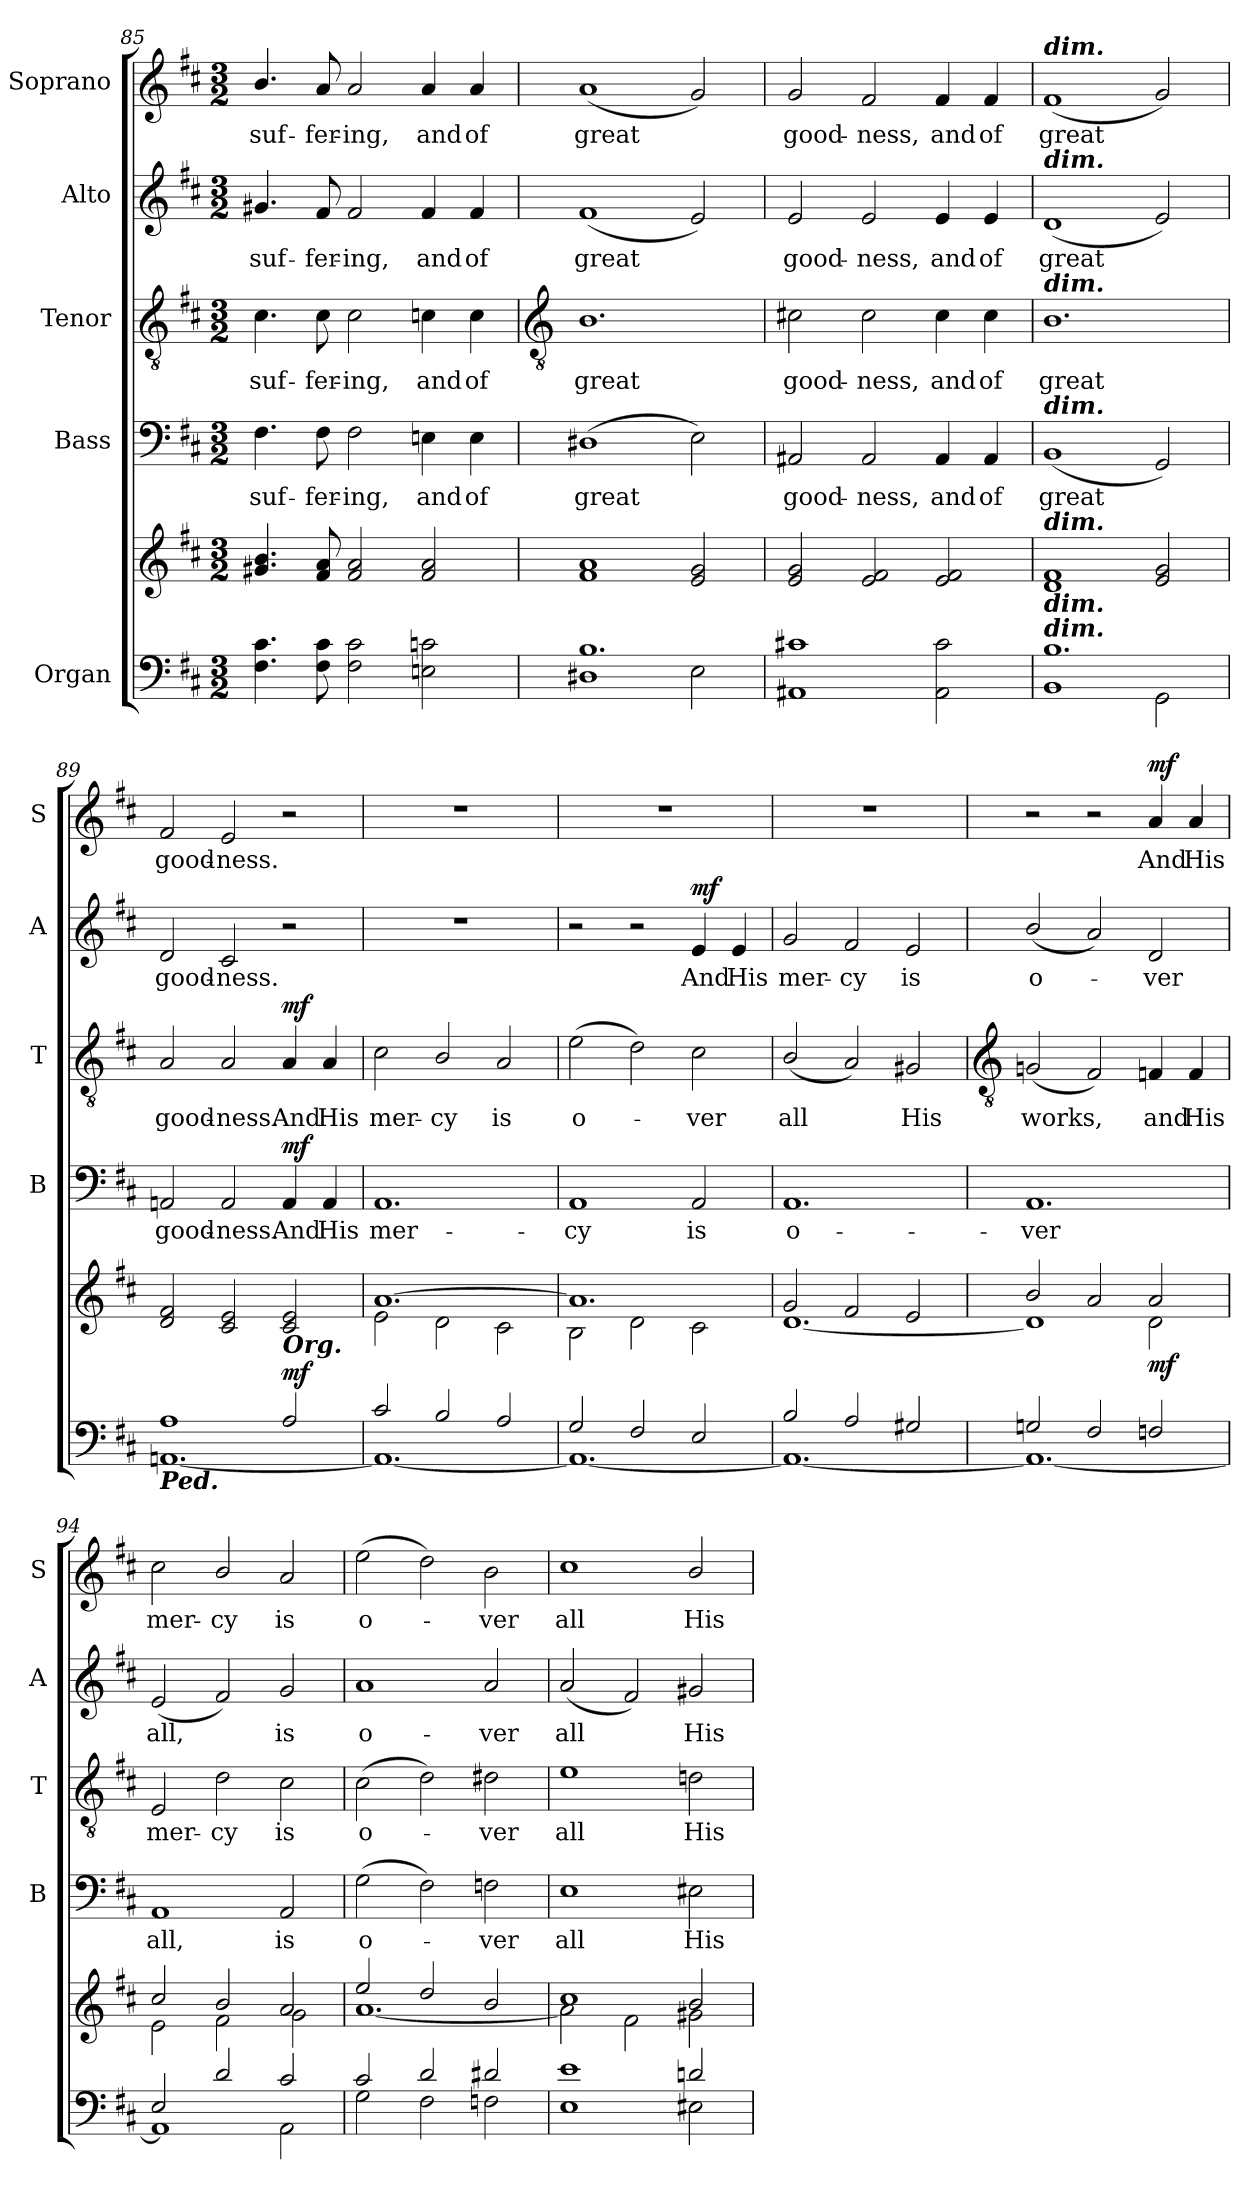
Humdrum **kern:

**kern	**kern	**dynam	**kern	**text	**dynam	**kern	**text	**dynam	**kern	**text	**dynam	**kern	**text	**dynam
*part5	*part5	*part5	*part4	*part4	*part4	*part3	*part3	*part3	*part2	*part2	*part2	*part1	*part1	*part1
*staff6	*staff5	*staff5/6	*staff4	*staff4	*staff4	*staff3	*staff3	*staff3	*staff2	*staff2	*staff2	*staff1	*staff1	*staff1
*I"Organ	*	*	*I"Bass	*	*	*I"Tenor	*	*	*I"Alto	*	*	*I"Soprano	*	*
*	*	*	*I'B	*	*	*I'T	*	*	*I'A	*	*	*I'S	*	*
*clefF4	*clefG2	*	*clefF4	*	*	*clefGv2	*	*	*clefG2	*	*	*clefG2	*	*
*k[f#c#]	*k[f#c#]	*	*k[f#c#]	*	*	*k[f#c#]	*	*	*k[f#c#]	*	*	*k[f#c#]	*	*
*D:	*D:	*	*D:	*	*	*D:	*	*	*D:	*	*	*D:	*	*
*M3/2	*M3/2	*	*M3/2	*	*	*M3/2	*	*	*M3/2	*	*	*M3/2	*	*
=85	=85	=85	=85	=85	=85	=85	=85	=85	=85	=85	=85	=85	=85	=85
*^	*	*	*	*	*	*	*	*	*	*	*	*	*	*
!	!	!	!	!	!LO:LY:b	!	!	!LO:LY:b	!	!	!LO:LY:b	!	!	!LO:LY:b	!
1ryy	4.F#\ 4.c#\	4.g#X/ 4.b/	.	4.F#\	-suf-	.	4.c#	suf-	.	4.g#X/	-suf-	.	4.b/	-suf-	.
!	!	!	!	!	!LO:LY:b	!	!	!LO:LY:b	!	!	!LO:LY:b	!	!	!LO:LY:b	!
.	8F#\ 8c#\	8f# 8a	.	8F#	-fer-	.	8c#	-fer-	.	8f#	-fer-	.	8a	-fer-	.
!	!	!	!	!	!LO:LY:b	!	!	!LO:LY:b	!	!	!LO:LY:b	!	!	!LO:LY:b	!
.	2F#\ 2c#\	2f# 2a	.	2F#	-ing,	.	2c#	-ing,	.	2f#	-ing,	.	2a	-ing,	.
!	!	!	!	!	!LO:LY:b	!	!	!LO:LY:b	!	!	!LO:LY:b	!	!	!LO:LY:b	!
4ryy	2En\ 2cn\	2f# 2a	.	4En	and	.	4cn	and	.	4f#	and	.	4a	and	.
!	!	!	!	!	!LO:LY:b	!	!	!LO:LY:b	!	!	!LO:LY:b	!	!	!LO:LY:b	!
4ryy	.	.	.	4E	of	.	4c	of	.	4f#	of	.	4a	of	.
!!LO:LB:g=z
=86	=86	=86	=86	=86	=86	=86	=86	=86	=86	=86	=86	=86	=86	=86	=86
*	*	*	*	*	*	*	*clefGv2	*	*	*	*	*	*	*	*
*	*	*^	*	*	*	*	*	*	*	*	*	*	*	*	*
!	!	!	!LO:N:vis=1	!	!	!LO:LY:b	!	!	!LO:LY:b	!	!	!LO:LY:b	!	!	!LO:LY:b	!
1.B/	1D#X\	1f#/ 1a/	1.ryy	.	(>1D#X	great	.	1.B	great	.	(<1f#	great	.	(<1a	great	.
.	2E\	2e/ 2g/	.	.	2E)	.	.	.	.	.	2e)	.	.	2g)	.	.
=87	=87	=87	=87	=87	=87	=87	=87	=87	=87	=87	=87	=87	=87	=87	=87	=87
!	!	!	!	!	!	!LO:LY:b	!	!	!LO:LY:b	!	!	!LO:LY:b	!	!	!LO:LY:b	!
1.ryy	1AA#X\ 1c#X\	2e/ 2g/	1.ryy	.	2AA#X	good-	.	2c#X	good-	.	2e	good-	.	2g	good-	.
!	!	!	!	!	!	!LO:LY:b	!	!	!LO:LY:b	!	!	!LO:LY:b	!	!	!LO:LY:b	!
.	.	2e/ 2f#/	.	.	2AA#	-ness,	.	2c#	-ness,	.	2e	-ness,	.	2f#	-ness,	.
!	!	!	!	!	!	!LO:LY:b	!	!	!LO:LY:b	!	!	!LO:LY:b	!	!	!LO:LY:b	!
.	2AA#\ 2c#\	2e/ 2f#/	.	.	4AA#	and	.	4c#	and	.	4e	and	.	4f#	and	.
!	!	!	!	!	!	!LO:LY:b	!	!	!LO:LY:b	!	!	!LO:LY:b	!	!	!LO:LY:b	!
.	.	.	.	.	4AA#	of	.	4c#	of	.	4e	of	.	4f#	of	.
=88	=88	=88	=88	=88	=88	=88	=88	=88	=88	=88	=88	=88	=88	=88	=88	=88
!	!	!	!	!	!	!	!	!	!	!	!	!	!	!LO:TX:a:Bi:t=dim.	!	!
!	!	!	!	!	!	!	!	!	!	!	!LO:TX:a:Bi:t=dim.	!	!	!	!	!
!	!	!	!	!	!	!	!	!LO:TX:a:Bi:t=dim.	!	!	!	!	!	!	!	!
!	!	!	!	!	!LO:TX:a:Bi:t=dim.	!	!	!	!	!	!	!	!	!	!	!
!	!	!LO:TX:a:Bi:t=dim.	!	!	!	!	!	!	!	!	!	!	!	!	!	!
!LO:TX:a:Bi:t=dim.	!	!	!	!	!	!	!	!	!	!	!	!	!	!	!	!
!LO:TX:a:Bi:t=dim.	!	!	!	!	!	!	!	!	!	!	!	!	!	!	!	!
!	!	!	!	!	!	!LO:LY:b	!	!	!LO:LY:b	!	!	!LO:LY:b	!	!	!LO:LY:b	!
1.B/	1BB\	1d/ 1f#/	1.ryy	.	(<1BB	great	.	1.B	great	.	(<1d	great	.	(<1f#	great	.
.	2GG\	2e/ 2g/	.	.	2GG)	.	.	.	.	.	2e)	.	.	2g)	.	.
=89	=89	=89	=89	=89	=89	=89	=89	=89	=89	=89	=89	=89	=89	=89	=89	=89
!LO:TX:b:Bi:t=Ped.	!	!	!	!	!	!	!	!	!	!	!	!	!	!	!	!
!	!	!	!	!	!	!LO:LY:b	!	!	!LO:LY:b	!	!	!LO:LY:b	!	!	!LO:LY:b	!
1A/	[1.AAn\	2d/ 2f#/	1.ryy	.	2AAn	good-	.	2A	good-	.	2d	good-	.	2f#	good-	.
!	!	!	!	!	!	!LO:LY:b	!	!	!LO:LY:b	!	!	!LO:LY:b	!	!	!LO:LY:b	!
.	.	2c#/ 2e/	.	.	2AA	-ness.	.	2A	-ness.	.	2c#	-ness.	.	2e	-ness.	.
!LO:TX:a:Bi:t=Org.	!	!	!	!	!	!	!	!	!	!	!	!	!	!	!	!
!	!	!	!	!LO:DY:a=2	!	!LO:LY:b	!LO:DY:b	!	!LO:LY:b	!LO:DY:b	!	!	!	!	!	!
2A/	.	2c#/ 2e/	.	mf	4AA	And	mf	4A	And	mf	2r	.	.	2r	.	.
!	!	!	!	!	!	!LO:LY:b	!	!	!LO:LY:b	!	!	!	!	!	!	!
.	.	.	.	.	4AA	His	.	4A	His	.	.	.	.	.	.	.
=90	=90	=90	=90	=90	=90	=90	=90	=90	=90	=90	=90	=90	=90	=90	=90	=90
!	!	!	!	!	!	!LO:LY:b	!	!	!LO:LY:b	!	!LO:N:vis=1	!	!	!LO:N:vis=1	!	!
2c#/	1.AA\_	[1.a/	2e\	.	1.AA	mer-	.	2c#	mer-	.	1.r	.	.	1.r	.	.
!	!	!	!	!	!	!	!	!	!LO:LY:b	!	!	!	!	!	!	!
2B/	.	.	2d\	.	.	.	.	2B/	-cy	.	.	.	.	.	.	.
!	!	!	!	!	!	!	!	!	!LO:LY:b	!	!	!	!	!	!	!
2A/	.	.	2c#\	.	.	.	.	2A	is	.	.	.	.	.	.	.
=91	=91	=91	=91	=91	=91	=91	=91	=91	=91	=91	=91	=91	=91	=91	=91	=91
!	!	!	!	!	!	!LO:LY:b	!	!	!LO:LY:b	!	!	!	!	!LO:N:vis=1	!	!
2G/	1.AA\_	1.a/]	2B\	.	1AA	-cy	.	(>2e	o-	.	2r	.	.	1.r	.	.
2F#/	.	.	2d\	.	.	.	.	2d)	.	.	2r	.	.	.	.	.
!	!	!	!	!	!	!LO:LY:b	!	!	!LO:LY:b	!	!	!LO:LY:b	!LO:DY:b	!	!	!
2E/	.	.	2c#\	.	2AA	is	.	2c#	-ver	.	4e	And	mf	.	.	.
!	!	!	!	!	!	!	!	!	!	!	!	!LO:LY:b	!	!	!	!
.	.	.	.	.	.	.	.	.	.	.	4e	His	.	.	.	.
=92	=92	=92	=92	=92	=92	=92	=92	=92	=92	=92	=92	=92	=92	=92	=92	=92
!	!	!	!	!	!	!LO:LY:b	!	!	!LO:LY:b	!	!	!LO:LY:b	!	!LO:N:vis=1	!	!
2B/	1.AA\_	2g/	[1.d\	.	1.AA	o-	.	(<2B/	all	.	2g	mer-	.	1.r	.	.
!	!	!	!	!	!	!	!	!	!	!	!	!LO:LY:b	!	!	!	!
2A/	.	2f#/	.	.	.	.	.	2A)	.	.	2f#	-cy	.	.	.	.
!	!	!	!	!	!	!	!	!	!LO:LY:b	!	!	!LO:LY:b	!	!	!	!
2G#X/	.	2e/	.	.	.	.	.	2G#X	His	.	2e	is	.	.	.	.
!!LO:LB:g=z
=93	=93	=93	=93	=93	=93	=93	=93	=93	=93	=93	=93	=93	=93	=93	=93	=93
*	*	*	*	*	*	*	*	*clefGv2	*	*	*	*	*	*	*	*
!	!	!	!	!	!	!LO:LY:b	!	!	!LO:LY:b	!	!	!LO:LY:b	!	!	!	!
2Gn/	1.AA\_	2b/	1d\]	.	1.AA	-ver	.	(<2Gn	works,	.	(<2b/	o-	.	2r	.	.
2F#/	.	2a/	.	.	.	.	.	2F#)	.	.	2a)	.	.	2r	.	.
!	!	!	!	!LO:DY:b	!	!	!	!	!LO:LY:b	!	!	!LO:LY:b	!	!	!LO:LY:b	!LO:DY:b
2Fn/	.	2a/	2d\	mf	.	.	.	4Fn	and	.	2d	ver	.	4a	And	mf
!	!	!	!	!	!	!	!	!	!LO:LY:b	!	!	!	!	!	!LO:LY:b	!
.	.	.	.	.	.	.	.	4F	His	.	.	.	.	4a	His	.
=94	=94	=94	=94	=94	=94	=94	=94	=94	=94	=94	=94	=94	=94	=94	=94	=94
!	!	!	!	!	!	!LO:LY:b	!	!	!LO:LY:b	!	!	!LO:LY:b	!	!	!LO:LY:b	!
2E/	1AA\]	2cc#/	2e\	.	1AA	all,	.	2E	mer-	.	(<2e	all,	.	2cc#	mer-	.
!	!	!	!	!	!	!	!	!	!LO:LY:b	!	!	!	!	!	!LO:LY:b	!
2d/	.	2b/	2f#\	.	.	.	.	2d	-cy	.	2f#)	.	.	2b/	-cy	.
!	!	!	!	!	!	!LO:LY:b	!	!	!LO:LY:b	!	!	!LO:LY:b	!	!	!LO:LY:b	!
2c#/	2AA\	2a/	2g\	.	2AA	is	.	2c#	is	.	2g	is	.	2a	is	.
=95	=95	=95	=95	=95	=95	=95	=95	=95	=95	=95	=95	=95	=95	=95	=95	=95
!	!	!	!	!	!	!LO:LY:b	!	!	!LO:LY:b	!	!	!LO:LY:b	!	!	!LO:LY:b	!
2c#/	2G\	2ee/	[1.a\	.	(>2G	o-	.	(>2c#	o-	.	1a	o-	.	(>2ee	o-	.
2d/	2F#\	2dd/	.	.	2F#)	.	.	2d)	.	.	.	.	.	2dd)	.	.
!	!	!	!	!	!	!LO:LY:b	!	!	!LO:LY:b	!	!	!LO:LY:b	!	!	!LO:LY:b	!
2d#X/	2Fn\	2b/	.	.	2Fn	ver	.	2d#X	ver	.	2a	-ver	.	2b	ver	.
=96	=96	=96	=96	=96	=96	=96	=96	=96	=96	=96	=96	=96	=96	=96	=96	=96
!	!	!	!	!	!	!LO:LY:b	!	!	!LO:LY:b	!	!	!LO:LY:b	!	!	!LO:LY:b	!
1e/	1E\	1cc#/	2a\]	.	1E	all	.	1e	all	.	(<2a	all	.	1cc#	all	.
.	.	.	2f#\	.	.	.	.	.	.	.	2f#)	.	.	.	.	.
!	!	!	!	!	!	!LO:LY:b	!	!	!LO:LY:b	!	!	!LO:LY:b	!	!	!LO:LY:b	!
2dn/	2E#X\	2b/	2g#X\	.	2E#X	His	.	2dn	His	.	2g#X	His	.	2b/	His	.
*v	*v	*	*	*	*	*	*	*	*	*	*	*	*	*	*	*
*	*v	*v	*	*	*	*	*	*	*	*	*	*	*	*	*
=	=	=	=	=	=	=	=	=	=	=	=	=	=	=
*-	*-	*-	*-	*-	*-	*-	*-	*-	*-	*-	*-	*-	*-	*-
